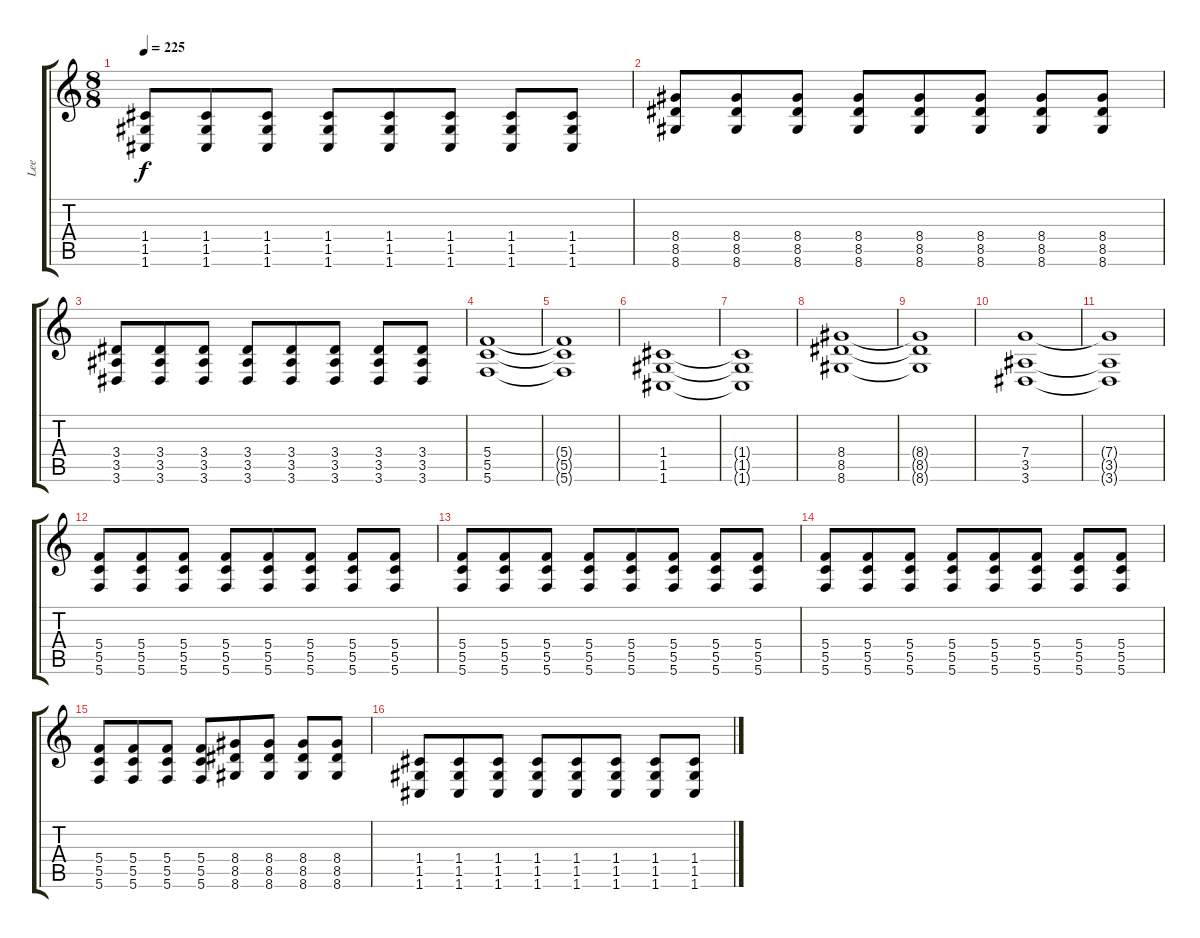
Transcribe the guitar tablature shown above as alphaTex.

\track ("Lee" "Lee") {instrument distortionguitar}
\staff {score tabs}
\tuning (D4 A3 F3 C3 G2 C2) {hide}
\ts (8 8)
\tempo 225
\clef g2
\ks c
(1.4 1.5 1.6).8{dy f} (1.4 1.5 1.6).8 (1.4 1.5 1.6).8 (1.4 1.5 1.6).8 (1.4 1.5 1.6).8 (1.4 1.5 1.6).8 (1.4 1.5 1.6).8 (1.4 1.5 1.6).8 |
(8.4 8.5 8.6).8 (8.4 8.5 8.6).8 (8.4 8.5 8.6).8 (8.4 8.5 8.6).8 (8.4 8.5 8.6).8 (8.4 8.5 8.6).8 (8.4 8.5 8.6).8 (8.4 8.5 8.6).8 |
(3.4 3.5 3.6).8 (3.4 3.5 3.6).8 (3.4 3.5 3.6).8 (3.4 3.5 3.6).8 (3.4 3.5 3.6).8 (3.4 3.5 3.6).8 (3.4 3.5 3.6).8 (3.4 3.5 3.6).8 |
(5.4 5.5 5.6).1 |
(5.4{t} 5.5{t} 5.6{t}).1 |
(1.4 1.5 1.6).1 |
(1.4{t} 1.5{t} 1.6{t}).1 |
(8.4 8.5 8.6).1 |
(8.4{t} 8.5{t} 8.6{t}).1 |
(7.4 3.5 3.6).1 |
(7.4{t} 3.5{t} 3.6{t}).1 |
(5.4 5.5 5.6).8 (5.4 5.5 5.6).8 (5.4 5.5 5.6).8 (5.4 5.5 5.6).8 (5.4 5.5 5.6).8 (5.4 5.5 5.6).8 (5.4 5.5 5.6).8 (5.4 5.5 5.6).8 |
(5.4 5.5 5.6).8 (5.4 5.5 5.6).8 (5.4 5.5 5.6).8 (5.4 5.5 5.6).8 (5.4 5.5 5.6).8 (5.4 5.5 5.6).8 (5.4 5.5 5.6).8 (5.4 5.5 5.6).8 |
(5.4 5.5 5.6).8 (5.4 5.5 5.6).8 (5.4 5.5 5.6).8 (5.4 5.5 5.6).8 (5.4 5.5 5.6).8 (5.4 5.5 5.6).8 (5.4 5.5 5.6).8 (5.4 5.5 5.6).8 |
(5.4 5.5 5.6).8 (5.4 5.5 5.6).8 (5.4 5.5 5.6).8 (5.4 5.5 5.6).8 (8.4 8.5 8.6).8 (8.4 8.5 8.6).8 (8.4 8.5 8.6).8 (8.4 8.5 8.6).8 |
(1.4 1.5 1.6).8 (1.4 1.5 1.6).8 (1.4 1.5 1.6).8 (1.4 1.5 1.6).8 (1.4 1.5 1.6).8 (1.4 1.5 1.6).8 (1.4 1.5 1.6).8 (1.4 1.5 1.6).8
